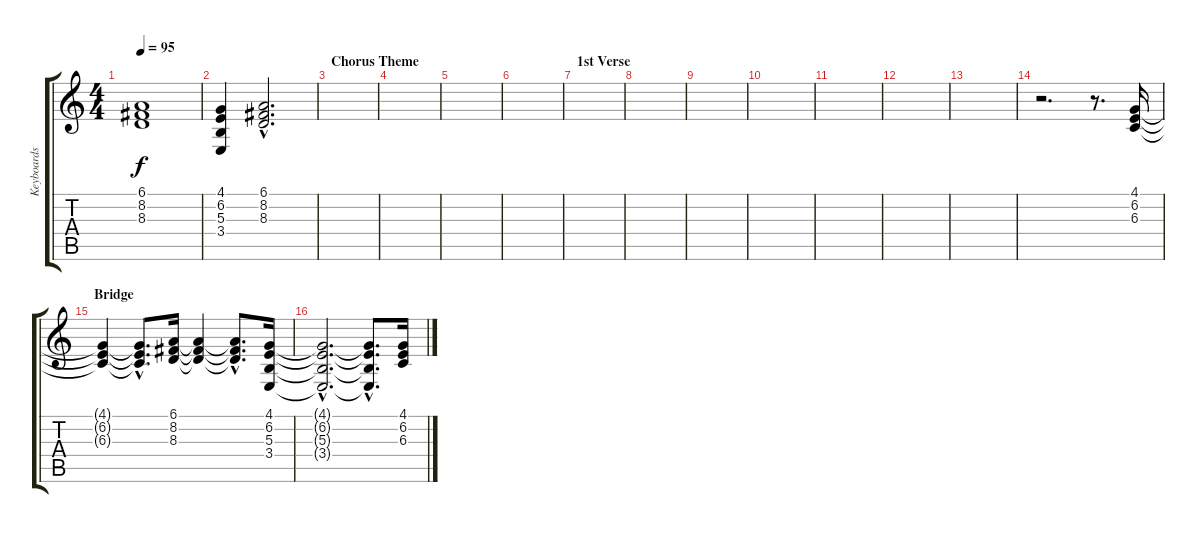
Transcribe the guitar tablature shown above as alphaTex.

\track ("Keyboards" "Keyboards") {instrument synthstrings1}
\staff {score tabs}
\tuning (Eb4 Bb3 Gb3 Db3 Ab2 Eb2) {hide}
\ts (4 4)
\tempo 95
\clef g2
\ks c
(6.1 8.2 8.3).1{dy f} |
(4.1 6.2 5.3 3.4).4 (6.1{hac} 8.2{hac} 8.3{hac}).2{d} |
\section ("" "Chorus Theme")
|
|
|
|
\section ("" "1st Verse")
|
|
|
|
|
|
|
r.2{d} r.8{d} (4.1 6.2 6.3).16 |
\section ("" "Bridge")
(4.1{t} 6.2{t} 6.3{t}).4 (4.1{hac t} 6.2{hac t} 6.3{hac t}).8{d} (6.1 8.2 8.3).16 (6.1{t} 8.2{t} 8.3{t}).4 (6.1{hac t} 8.2{hac t} 8.3{hac t}).8{d} (4.1 6.2 5.3 3.4).16 |
(4.1{hac t} 6.2{hac t} 5.3{hac t} 3.4{hac t}).2{d} (4.1{hac t} 6.2{hac t} 5.3{hac t} 3.4{hac t}).8{d} (4.1 6.2 6.3).16
